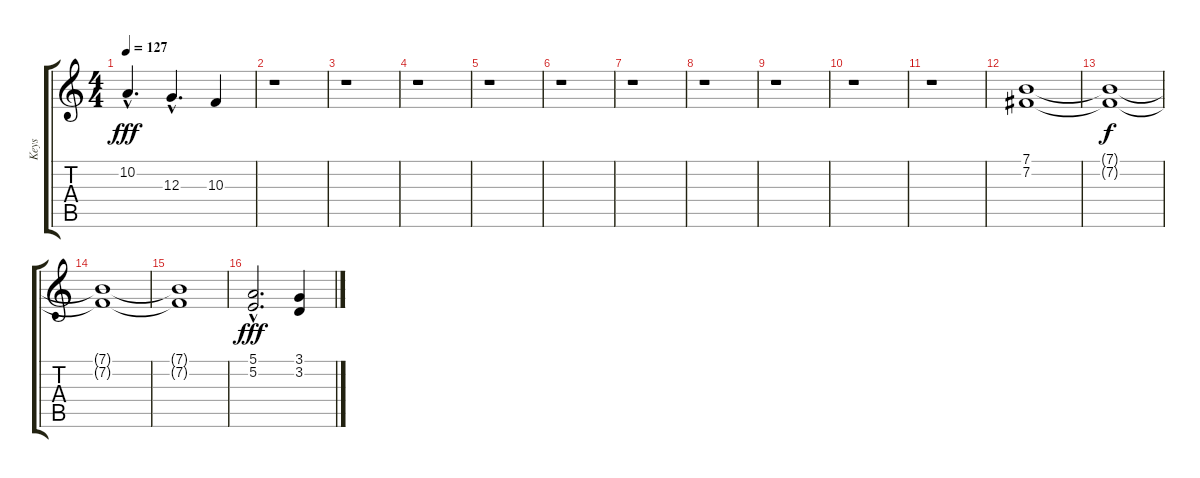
\track ("Keys" "Keys") {instrument tremolostrings}
\staff {score tabs}
\tuning (E4 B3 G3 D3 A2 E2) {hide}
\ts (4 4)
\tempo 127
\clef g2
\ks c
10.2{hac}.4{d dy fff} 12.3{hac}.4{d} 10.3.4 |
r.1 |
r.1 |
r.1 |
r.1 |
r.1 |
r.1 |
r.1 |
r.1 |
r.1 |
r.1 |
(7.1 7.2).1{instrument tremolostrings} |
(7.1{t} 7.2{t}).1{dy f} |
(7.1{t} 7.2{t}).1 |
(7.1{t} 7.2{t}).1 |
(5.1{hac} 5.2{hac}).2{d dy fff} (3.1 3.2).4
